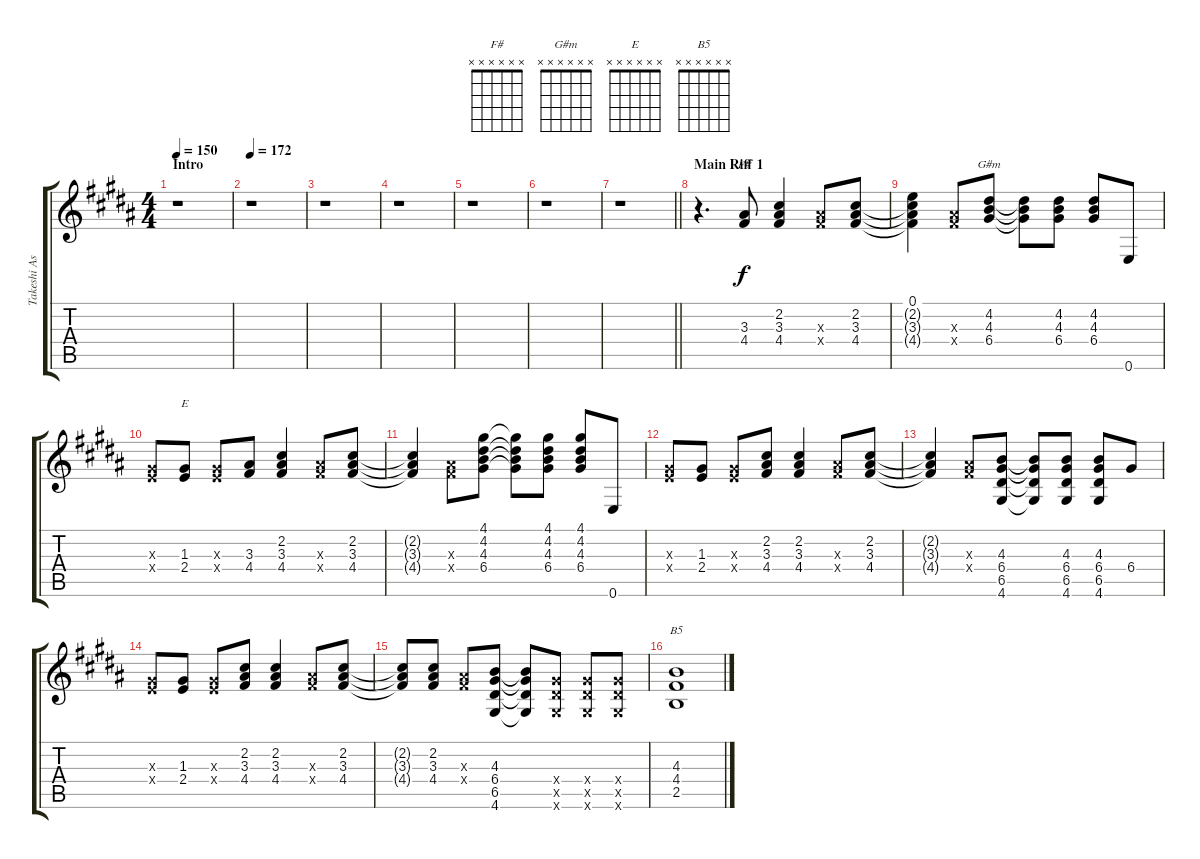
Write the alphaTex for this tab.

\track ("Takeshi Asakawa - Clean Guitar" "Takeshi As") {instrument electricguitarclean}
\staff {score tabs}
\tuning (E4 B3 G3 D3 A2 E2) {hide}
\chord ("F#" x x x x x x)
\chord ("G#m" x x x x x x)
\chord ("E" x x x x x x)
\chord ("B5" x x x x x x)
\ts (4 4)
\section ("" "Intro")
\tempo 150
\clef g2
\ks b
r.1{dy f instrument electricguitarclean} |
\tempo 172
r.1 |
r.1 |
r.1 |
r.1 |
r.1 |
\barLineRight lightlight
r.1 |
\section ("" "Main Riff 1")
r.4{d} (3.3 4.4).8{ch "F#"} (2.2 3.3 4.4).4 (3.3{x} 4.4{x}).8 (2.2 3.3 4.4).8 |
(0.1 2.2{t} 3.3{t} 4.4{t}).4 (3.3{x} 4.4{x}).8 (4.2 4.3 6.4).8{ch "G#m"} (4.2{t} 4.3{t} 6.4{t}).8 (4.2 4.3 6.4).8 (4.2 4.3 6.4).8 0.6.8 |
(1.3{x} 2.4{x}).8 (1.3 2.4).8{ch "E"} (1.3{x} 2.4{x}).8 (3.3 4.4).8 (2.2 3.3 4.4).4 (3.3{x} 4.4{x}).8 (2.2 3.3 4.4).8 |
(2.2{t} 3.3{t} 4.4{t}).4 (3.3{x} 4.4{x}).8 (4.1 4.2 4.3 6.4).8 (4.1{t} 4.2{t} 4.3{t} 6.4{t}).8 (4.1 4.2 4.3 6.4).8 (4.1 4.2 4.3 6.4).8 0.6.8 |
(1.3{x} 2.4{x}).8 (1.3 2.4).8 (1.3{x} 2.4{x}).8 (2.2 3.3 4.4).8 (2.2 3.3 4.4).4 (3.3{x} 4.4{x}).8 (2.2 3.3 4.4).8 |
(2.2{t} 3.3{t} 4.4{t}).4 (3.3{x} 4.4{x}).8 (4.3 6.4 6.5 4.6).8 (4.3{t} 6.4{t} 6.5{t} 4.6{t}).8 (4.3 6.4 6.5 4.6).8 (4.3 6.4 6.5 4.6).8 6.4.8 |
(1.3{x} 2.4{x}).8 (1.3 2.4).8 (1.3{x} 2.4{x}).8 (2.2 3.3 4.4).8 (2.2 3.3 4.4).4 (3.3{x} 4.4{x}).8 (2.2 3.3 4.4).8 |
(2.2{t} 3.3{t} 4.4{t}).8 (2.2 3.3 4.4).8 (3.3{x} 4.4{x}).8 (4.3 6.4 6.5 4.6).8 (4.3{t} 6.4{t} 6.5{t} 4.6{t}).8 (6.4{x} 6.5{x} 4.6{x}).8 (6.4{x} 6.5{x} 4.6{x}).8 (6.4{x} 6.5{x} 4.6{x}).8 |
(4.3 4.4 2.5).1{ch "B5"}
